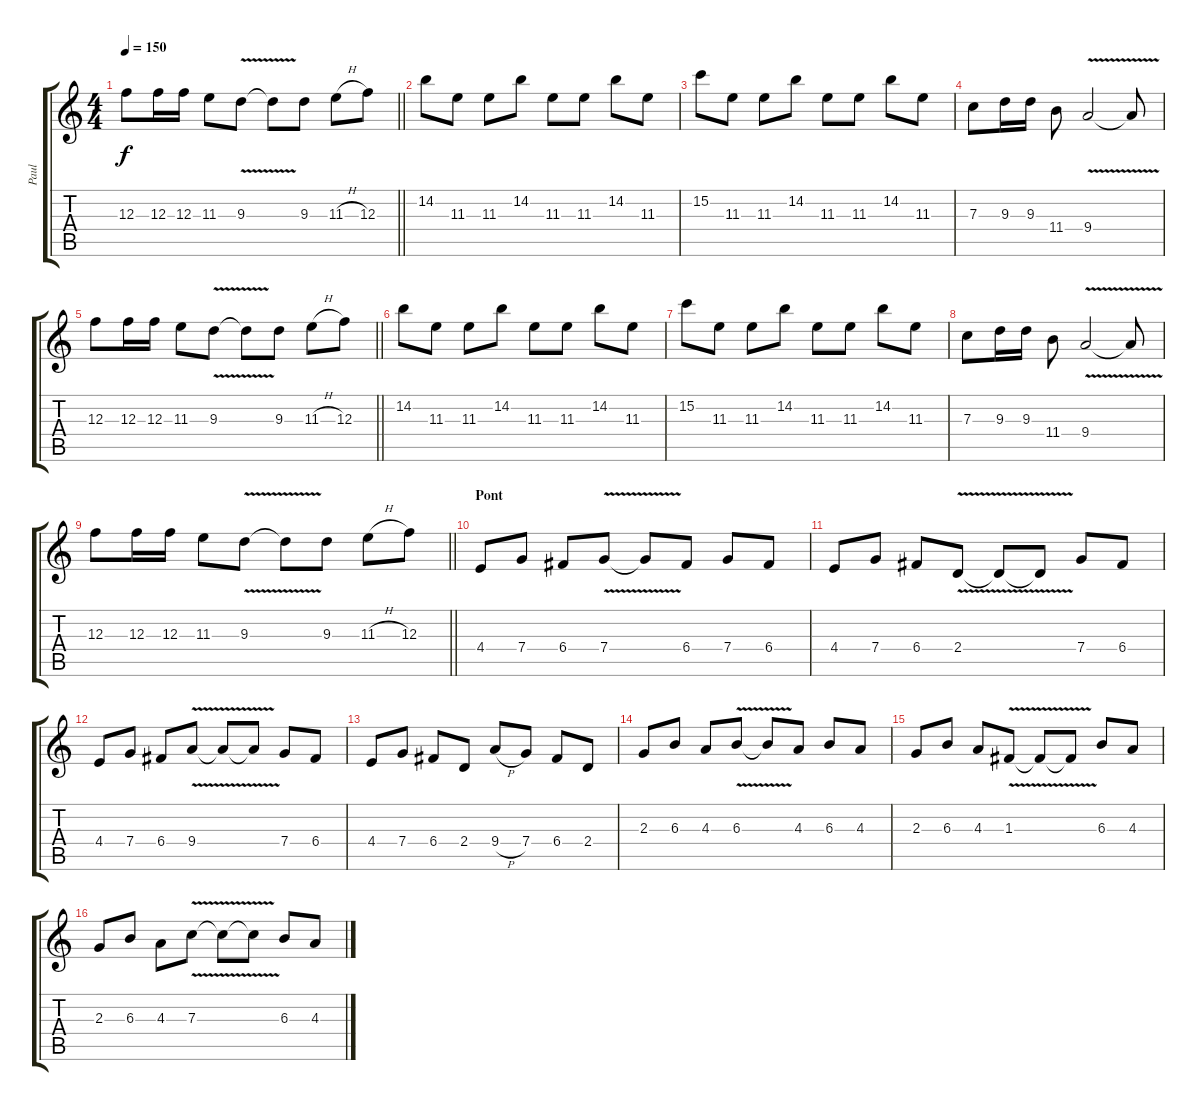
\track ("Paul" "Paul") {instrument distortionguitar}
\staff {score tabs}
\tuning (D4 A3 F3 C3 G2 D2) {hide}
\ts (4 4)
\tempo 150
\clef g2
\barLineRight lightlight
\ks c
12.3.8{dy f} 12.3.16 12.3.16 11.3.8 9.3{v}.8 9.3{v t}.8 9.3.8 11.3{h}.8 12.3.8 |
14.2.8 11.3.8 11.3.8 14.2.8 11.3.8 11.3.8 14.2.8 11.3.8 |
15.2.8 11.3.8 11.3.8 14.2.8 11.3.8 11.3.8 14.2.8 11.3.8 |
7.3.8 9.3.16 9.3.16 11.4.8 9.4{v}.2 9.4{v t}.8 |
\barLineRight lightlight
12.3.8 12.3.16 12.3.16 11.3.8 9.3{v}.8 9.3{v t}.8 9.3.8 11.3{h}.8 12.3.8 |
14.2.8 11.3.8 11.3.8 14.2.8 11.3.8 11.3.8 14.2.8 11.3.8 |
15.2.8 11.3.8 11.3.8 14.2.8 11.3.8 11.3.8 14.2.8 11.3.8 |
7.3.8 9.3.16 9.3.16 11.4.8 9.4{v}.2 9.4{v t}.8 |
\barLineRight lightlight
12.3.8 12.3.16 12.3.16 11.3.8 9.3{v}.8 9.3{v t}.8 9.3.8 11.3{h}.8 12.3.8 |
\section ("" "Pont")
4.4.8 7.4.8 6.4.8 7.4{v}.8 7.4{v t}.8 6.4.8 7.4.8 6.4.8 |
4.4.8 7.4.8 6.4.8 2.4{v}.8 2.4{v t}.8 2.4{v t}.8 7.4.8 6.4.8 |
4.4.8 7.4.8 6.4.8 9.4{v}.8 9.4{v t}.8 9.4{v t}.8 7.4.8 6.4.8 |
4.4.8 7.4.8 6.4.8 2.4.8 9.4{h}.8 7.4.8 6.4.8 2.4.8 |
2.3.8 6.3.8 4.3.8 6.3{v}.8 6.3{v t}.8 4.3.8 6.3.8 4.3.8 |
2.3.8 6.3.8 4.3.8 1.3{v}.8 1.3{v t}.8 1.3{v t}.8 6.3.8 4.3.8 |
2.3.8 6.3.8 4.3.8 7.3{v}.8 7.3{v t}.8 7.3{v t}.8 6.3.8 4.3.8
